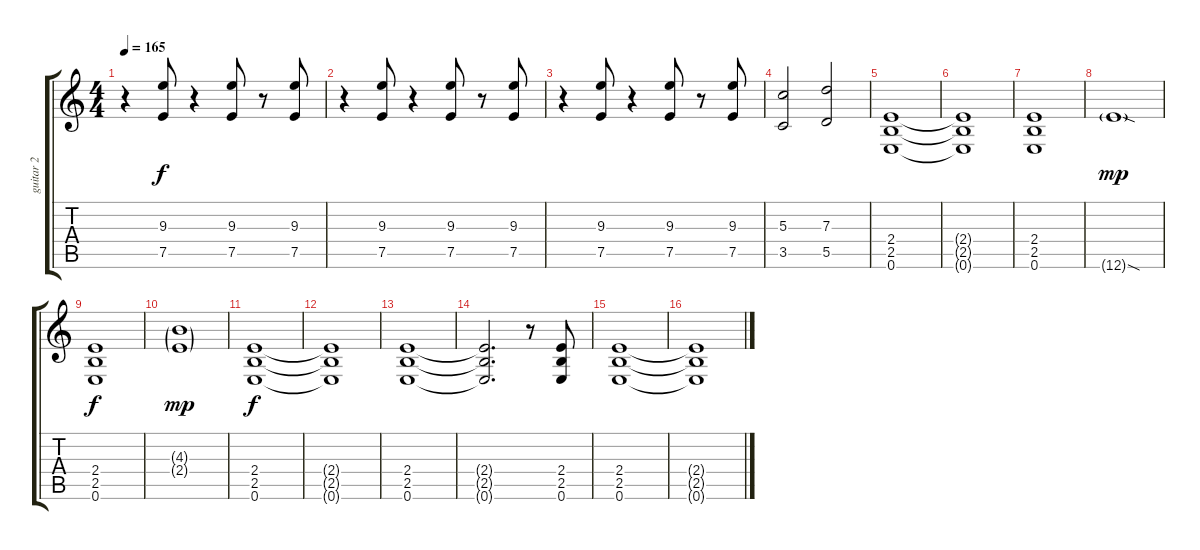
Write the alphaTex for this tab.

\track ("guitar 2" "guitar 2") {instrument overdrivenguitar}
\staff {score tabs}
\tuning (E4 B3 G3 D3 A2 E2) {hide}
\ts (4 4)
\tempo 165
\clef g2
\ks c
r.4{dy f} (9.3 7.5).8 r.4 (9.3 7.5).8 r.8 (9.3 7.5).8 |
r.4 (9.3 7.5).8 r.4 (9.3 7.5).8 r.8 (9.3 7.5).8 |
r.4 (9.3 7.5).8 r.4 (9.3 7.5).8 r.8 (9.3 7.5).8 |
(5.3 3.5).2 (7.3 5.5).2 |
(2.4 2.5 0.6).1 |
(2.4{t} 2.5{t} 0.6{t}).1 |
(2.4 2.5 0.6).1 |
12.6{sod g}.1{dy mp} |
(2.4 2.5 0.6).1{dy f} |
(4.3{g} 2.4{g}).1{dy mp} |
(2.4 2.5 0.6).1{dy f} |
(2.4{t} 2.5{t} 0.6{t}).1 |
(2.4 2.5 0.6).1 |
(2.4{t} 2.5{t} 0.6{t}).2{d} r.8 (2.4 2.5 0.6).8 |
(2.4 2.5 0.6).1 |
(2.4{t} 2.5{t} 0.6{t}).1
